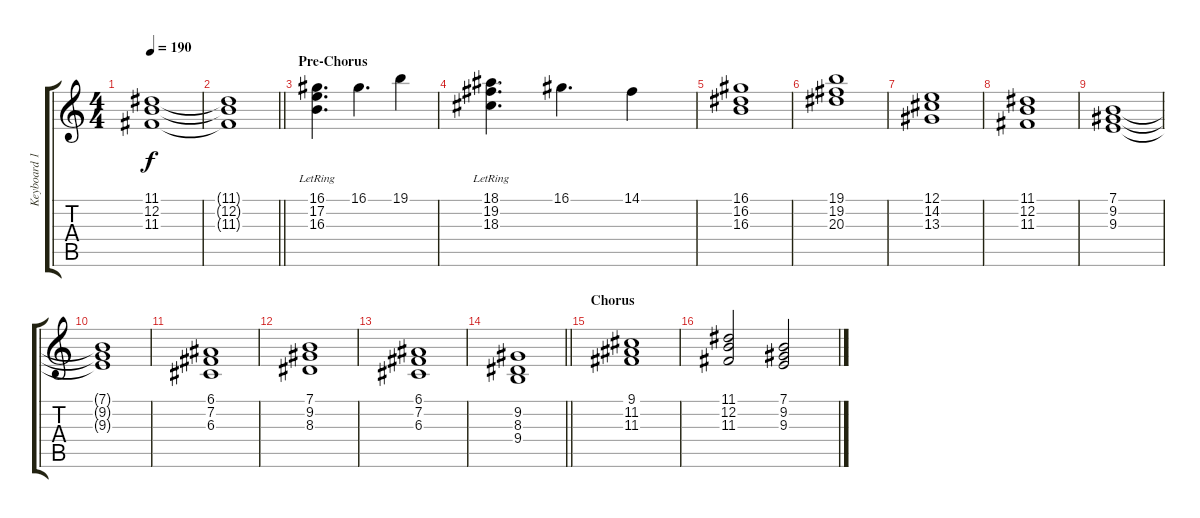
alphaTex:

\track ("Keyboard 1" "Keyboard 1") {instrument synthstrings1}
\staff {score tabs}
\tuning (E4 B3 G3 D3 A2 E2) {hide}
\ts (4 4)
\tempo 190
\clef g2
\ks c
(11.1{t} 12.2{t} 11.3{t}).1{dy f} |
\barLineRight lightlight
(11.1{t} 12.2{t} 11.3{t}).1 |
\section ("" "Pre-Chorus")
(16.1 17.2{lr} 16.3{lr}).4{d} 16.1.4{d} 19.1.4 |
(18.1 19.2{lr} 18.3{lr}).4{d} 16.1.4{d} 14.1.4 |
(16.1 16.2 16.3).1 |
(19.1 19.2 20.3).1 |
(12.1 14.2 13.3).1 |
(11.1 12.2 11.3).1 |
(7.1 9.2 9.3).1 |
(7.1{t} 9.2{t} 9.3{t}).1 |
(6.1 7.2 6.3).1 |
(7.1 9.2 8.3).1 |
(6.1 7.2 6.3).1 |
\barLineRight lightlight
(9.2 8.3 9.4).1 |
\section ("" "Chorus")
(9.1 11.2 11.3).1 |
(11.1 12.2 11.3).2 (7.1 9.2 9.3).2
